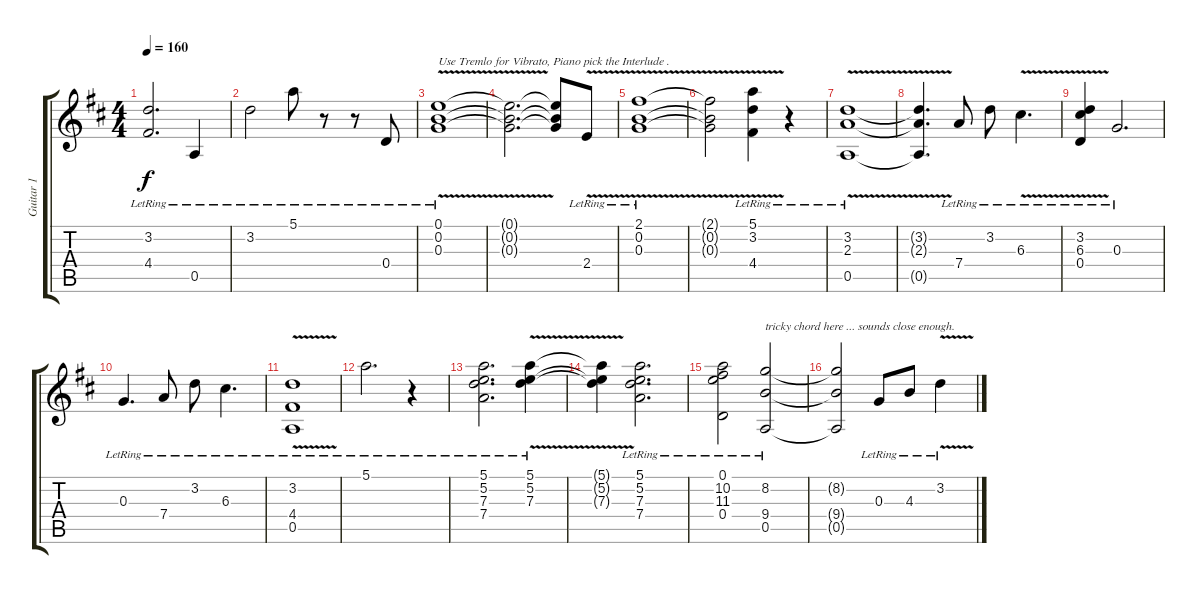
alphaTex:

\track ("Guitar 1" "Guitar 1") {instrument electricguitarclean}
\staff {score tabs}
\tuning (E4 B3 G3 D3 A2 E2) {hide}
\ts (4 4)
\tempo 160
\clef g2
\ks d
(3.2{lr} 4.4{lr}).2{d dy f} 0.5{lr}.4 |
3.2{lr}.2 5.1{lr}.8 r.8 r.8 0.4{lr}.8 |
(0.1{v lr} 0.2{lr} 0.3{lr}).1{txt "Use Tremlo for Vibrato, Piano pick the Interlude ."} |
(0.1{t} 0.2{t} 0.3{t}).2{d} (0.1{t} 0.2{t} 0.3{t}).8 2.4{v lr}.8 |
(2.1{lr} 0.2{v lr} 0.3{lr}).1 |
(2.1{t} 0.2{t} 0.3{t}).2 (5.1{lr} 3.2{lr} 4.4{v lr}).4 r.4 |
(3.2{lr} 2.3{lr} 0.5{v lr}).1 |
(3.2{t} 2.3{t} 0.5{v t}).4{d} 7.4{lr}.8 3.2{lr}.8 6.3{v lr}.4{d} |
(3.2{lr} 6.3{lr} 0.4{v lr}).4 0.3{lr}.2{d} |
0.3{lr}.4{d} 7.4{lr}.8 3.2{lr}.8 6.3{lr}.4{d} |
(3.2{lr} 4.4{lr} 0.5{v lr}).1 |
5.1{lr}.2{d} r.4 |
(5.1{lr} 5.2{lr} 7.3{lr} 7.4{lr}).2{d} (5.1{v lr} 5.2{lr} 7.3{lr}).4 |
(5.1{t} 5.2{t} 7.3{t}).4 (5.1{lr} 5.2{lr} 7.3{lr} 7.4{lr}).2{d} |
(0.1{lr} 10.2{lr} 11.3{lr} 0.4{lr}).2 (8.2{lr} 9.4{lr} 0.5{lr}).2{txt "tricky chord here ... sounds close enough."} |
(8.2{t} 9.4{t} 0.5{t}).2 0.3{lr}.8 4.3{lr}.8 3.2{v lr}.4
